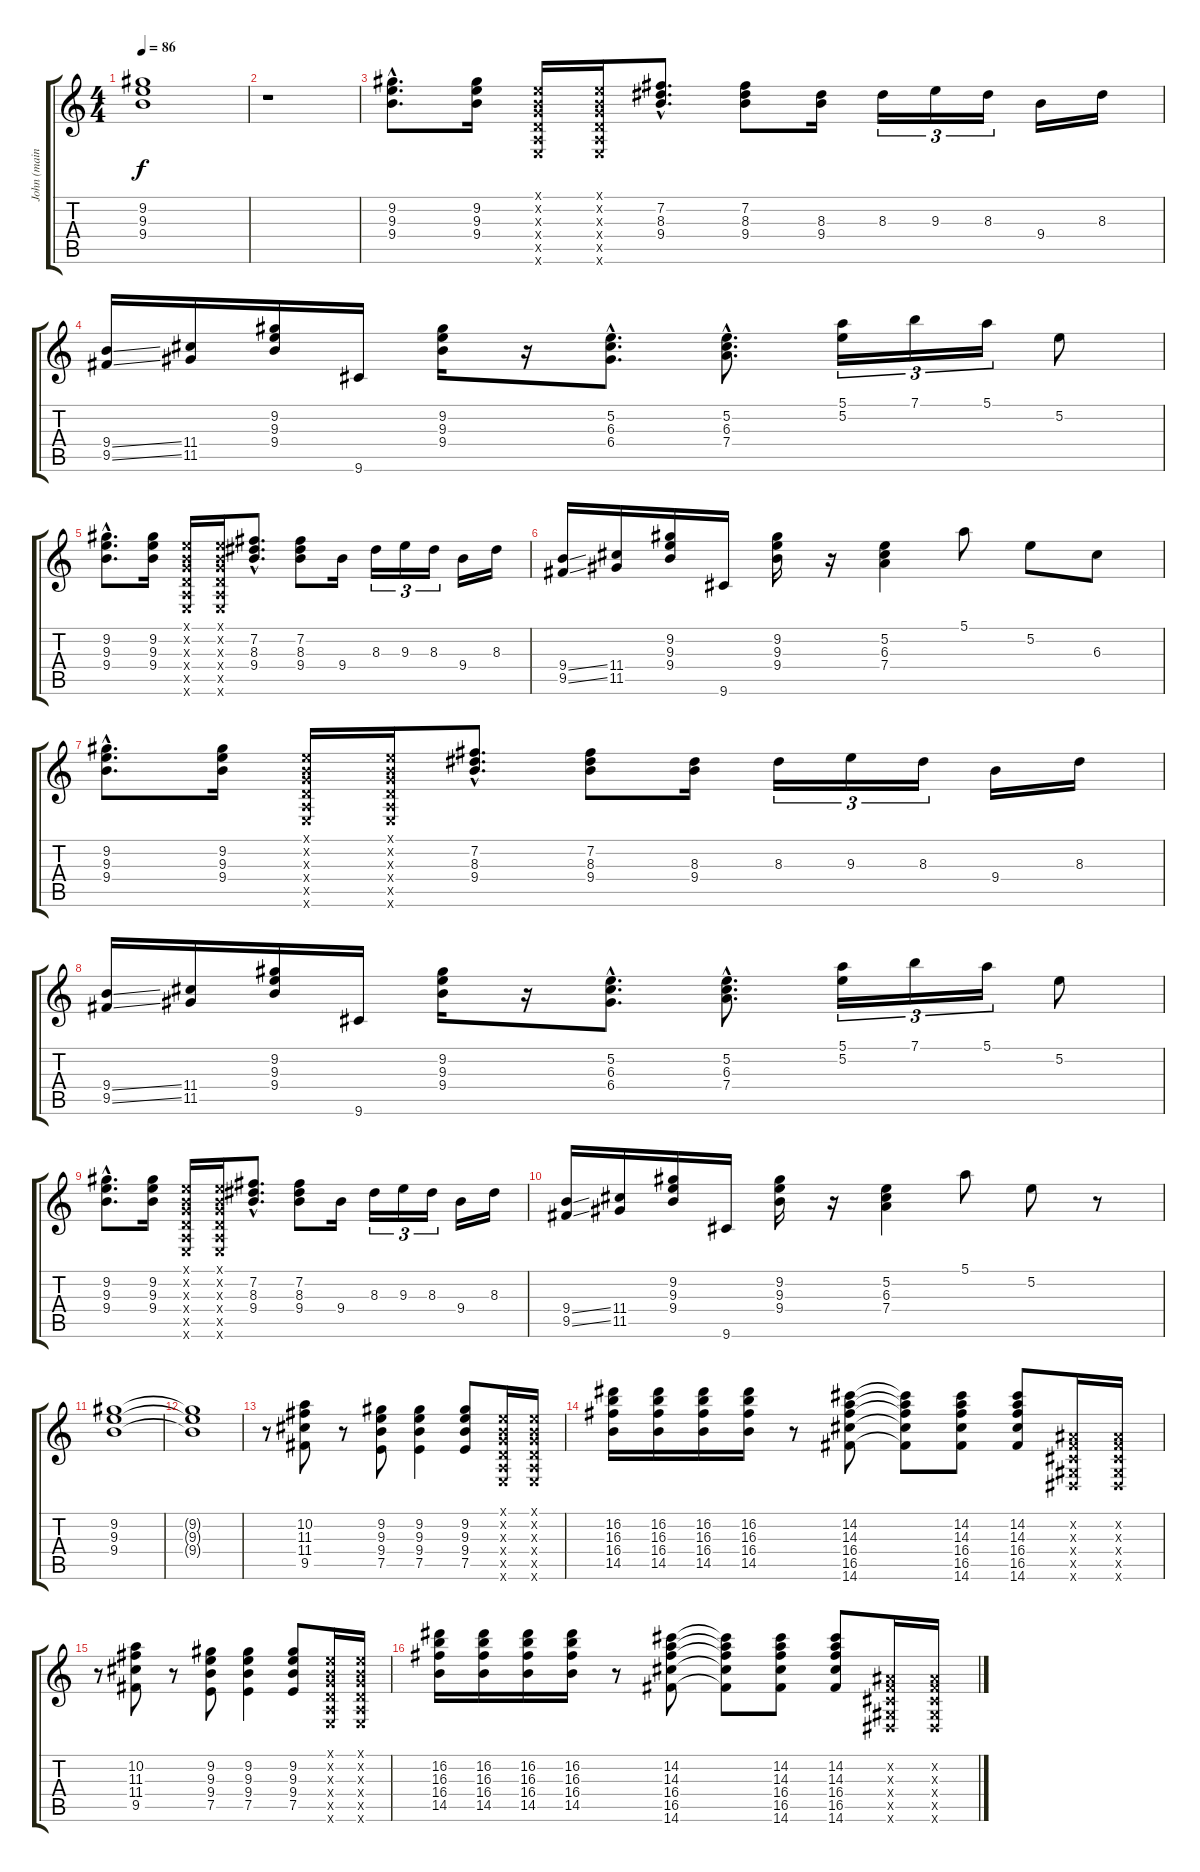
\track ("John (main guitar)" "John (main") {instrument electricguitarjazz}
\staff {score tabs}
\tuning (E4 B3 G3 D3 A2 E2) {hide}
\ts (4 4)
\tempo 86
\clef g2
\ks c
(9.2 9.3 9.4).1{dy f} |
r.1 |
(9.2{hac} 9.3{hac} 9.4{hac}).8{d} (9.2 9.3 9.4).16 (0.1{x} 0.2{x} 0.3{x} 0.4{x} 0.5{x} 0.6{x}).16 (0.1{x} 0.2{x} 0.3{x} 0.4{x} 0.5{x} 0.6{x}).16 (7.2{hac} 8.3{hac} 9.4{hac}).8{d} (7.2 8.3 9.4).8 (8.3 9.4).16 8.3.16{tu (3 2)} 9.3.16{tu (3 2)} 8.3.16{tu (3 2)} 9.4.16 8.3.16 |
(9.4{ss} 9.5{ss}).16 (11.4 11.5).16 (9.2 9.3 9.4).16 9.6.16 (9.2 9.3 9.4).16 r.16 (5.2{hac} 6.3{hac} 6.4{hac}).8{d} (5.2{hac} 6.3{hac} 7.4{hac}).8{d} (5.1 5.2).16{tu (3 2)} 7.1.16{tu (3 2)} 5.1.16{tu (3 2)} 5.2.8 |
(9.2{hac} 9.3{hac} 9.4{hac}).8{d} (9.2 9.3 9.4).16 (0.1{x} 0.2{x} 0.3{x} 0.4{x} 0.5{x} 0.6{x}).16 (0.1{x} 0.2{x} 0.3{x} 0.4{x} 0.5{x} 0.6{x}).16 (7.2{hac} 8.3{hac} 9.4{hac}).8{d} (7.2 8.3 9.4).8 9.4.16 8.3.16{tu (3 2)} 9.3.16{tu (3 2)} 8.3.16{tu (3 2)} 9.4.16 8.3.16 |
(9.4{ss} 9.5{ss}).16 (11.4 11.5).16 (9.2 9.3 9.4).16 9.6.16 (9.2 9.3 9.4).16 r.16 (5.2 6.3 7.4).4 5.1.8 5.2.8 6.3.8 |
(9.2{hac} 9.3{hac} 9.4{hac}).8{d} (9.2 9.3 9.4).16 (0.1{x} 0.2{x} 0.3{x} 0.4{x} 0.5{x} 0.6{x}).16 (0.1{x} 0.2{x} 0.3{x} 0.4{x} 0.5{x} 0.6{x}).16 (7.2{hac} 8.3{hac} 9.4{hac}).8{d} (7.2 8.3 9.4).8 (8.3 9.4).16 8.3.16{tu (3 2)} 9.3.16{tu (3 2)} 8.3.16{tu (3 2)} 9.4.16 8.3.16 |
(9.4{ss} 9.5{ss}).16 (11.4 11.5).16 (9.2 9.3 9.4).16 9.6.16 (9.2 9.3 9.4).16 r.16 (5.2{hac} 6.3{hac} 6.4{hac}).8{d} (5.2{hac} 6.3{hac} 7.4{hac}).8{d} (5.1 5.2).16{tu (3 2)} 7.1.16{tu (3 2)} 5.1.16{tu (3 2)} 5.2.8 |
(9.2{hac} 9.3{hac} 9.4{hac}).8{d} (9.2 9.3 9.4).16 (0.1{x} 0.2{x} 0.3{x} 0.4{x} 0.5{x} 0.6{x}).16 (0.1{x} 0.2{x} 0.3{x} 0.4{x} 0.5{x} 0.6{x}).16 (7.2{hac} 8.3{hac} 9.4{hac}).8{d} (7.2 8.3 9.4).8 9.4.16 8.3.16{tu (3 2)} 9.3.16{tu (3 2)} 8.3.16{tu (3 2)} 9.4.16 8.3.16 |
(9.4{ss} 9.5{ss}).16 (11.4 11.5).16 (9.2 9.3 9.4).16 9.6.16 (9.2 9.3 9.4).16 r.16 (5.2 6.3 7.4).4 5.1.8 5.2.8 r.8 |
(9.2 9.3 9.4).1 |
(9.2{t} 9.3{t} 9.4{t}).1 |
r.8 (10.2 11.3 11.4 9.5).8 r.8 (9.2 9.3 9.4 7.5).8 (9.2 9.3 9.4 7.5).4 (9.2 9.3 9.4 7.5).8 (0.1{x} 0.2{x} 0.3{x} 0.4{x} 0.5{x} 0.6{x}).16 (0.1{x} 0.2{x} 0.3{x} 0.4{x} 0.5{x} 0.6{x}).16 |
(16.2 16.3 16.4 14.5).16 (16.2 16.3 16.4 14.5).16 (16.2 16.3 16.4 14.5).16 (16.2 16.3 16.4 14.5).16 r.8 (14.2 14.3 16.4 16.5 14.6).8 (14.2{t} 14.3{t} 16.4{t} 16.5{t} 14.6{t}).8 (14.2 14.3 16.4 16.5 14.6).8 (14.2 14.3 16.4 16.5 14.6).8 (-1.2{x} -1.3{x} -1.4{x} -1.5{x} -1.6{x}).16 (-1.2{x} -1.3{x} -1.4{x} -1.5{x} -1.6{x}).16 |
r.8 (10.2 11.3 11.4 9.5).8 r.8 (9.2 9.3 9.4 7.5).8 (9.2 9.3 9.4 7.5).4 (9.2 9.3 9.4 7.5).8 (0.1{x} 0.2{x} 0.3{x} 0.4{x} 0.5{x} 0.6{x}).16 (0.1{x} 0.2{x} 0.3{x} 0.4{x} 0.5{x} 0.6{x}).16 |
(16.2 16.3 16.4 14.5).16 (16.2 16.3 16.4 14.5).16 (16.2 16.3 16.4 14.5).16 (16.2 16.3 16.4 14.5).16 r.8 (14.2 14.3 16.4 16.5 14.6).8 (14.2{t} 14.3{t} 16.4{t} 16.5{t} 14.6{t}).8 (14.2 14.3 16.4 16.5 14.6).8 (14.2 14.3 16.4 16.5 14.6).8 (-1.2{x} -1.3{x} -1.4{x} -1.5{x} -1.6{x}).16 (-1.2{x} -1.3{x} -1.4{x} -1.5{x} -1.6{x}).16
